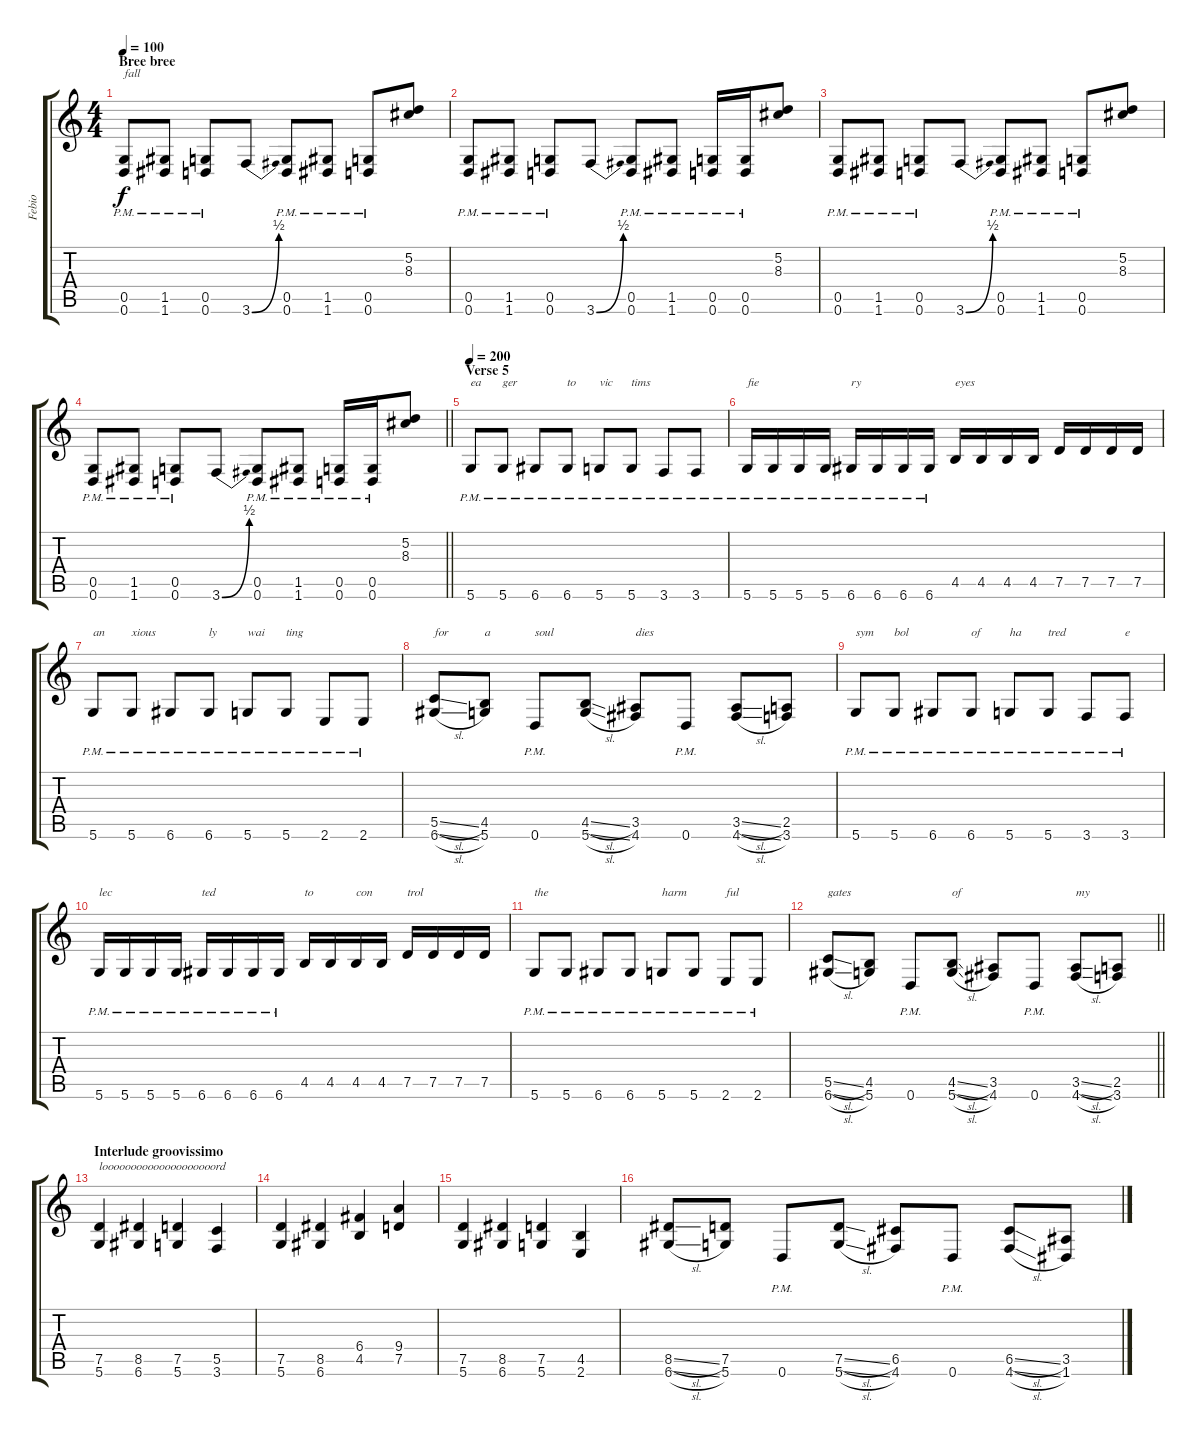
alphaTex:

\track ("Febio" "Febio") {instrument distortionguitar}
\staff {score tabs}
\tuning (D4 A3 F3 C3 G2 D2) {hide}
\ts (4 4)
\section ("" "Bree bree")
\tempo 100
\clef g2
\ks c
(0.5{pm} 0.6{pm}).8{txt "fall" dy f} (1.5{pm} 1.6{pm}).8 (0.5{pm} 0.6{pm}).8 3.6{be (bend 0 0 60 2)}.8 (0.5{pm} 0.6{pm}).8 (1.5{pm} 1.6{pm}).8 (0.5{pm} 0.6{pm}).8 (5.2 8.3).8 |
(0.5{pm} 0.6{pm}).8 (1.5{pm} 1.6{pm}).8 (0.5{pm} 0.6{pm}).8 3.6{be (bend 0 0 60 2)}.8 (0.5{pm} 0.6{pm}).8 (1.5{pm} 1.6{pm}).8 (0.5{pm} 0.6{pm}).16 (0.5{pm} 0.6{pm}).16 (5.2 8.3).8 |
(0.5{pm} 0.6{pm}).8 (1.5{pm} 1.6{pm}).8 (0.5{pm} 0.6{pm}).8 3.6{be (bend 0 0 60 2)}.8 (0.5{pm} 0.6{pm}).8 (1.5{pm} 1.6{pm}).8 (0.5{pm} 0.6{pm}).8 (5.2 8.3).8 |
\barLineRight lightlight
(0.5{pm} 0.6{pm}).8 (1.5{pm} 1.6{pm}).8 (0.5{pm} 0.6{pm}).8 3.6{be (bend 0 0 60 2)}.8 (0.5{pm} 0.6{pm}).8 (1.5{pm} 1.6{pm}).8 (0.5{pm} 0.6{pm}).16 (0.5{pm} 0.6{pm}).16 (5.2 8.3).8 |
\section ("" "Verse 5")
\tempo 200
5.6{pm}.8{txt "ea"} 5.6{pm}.8{txt "ger"} 6.6{pm}.8 6.6{pm}.8{txt "to"} 5.6{pm}.8{txt "vic"} 5.6{pm}.8{txt "tims"} 3.6{pm}.8 3.6{pm}.8 |
5.6{pm}.16{txt "fie"} 5.6{pm}.16 5.6{pm}.16 5.6{pm}.16 6.6{pm}.16{txt "ry"} 6.6{pm}.16 6.6{pm}.16 6.6{pm}.16 4.5.16{txt "eyes"} 4.5.16 4.5.16 4.5.16 7.5.16 7.5.16 7.5.16 7.5.16 |
5.6{pm}.8{txt "an"} 5.6{pm}.8{txt "xious"} 6.6{pm}.8 6.6{pm}.8{txt "ly"} 5.6{pm}.8{txt "wai"} 5.6{pm}.8{txt "ting"} 2.6{pm}.8 2.6{pm}.8 |
(5.5{sl} 6.6{sl}).8{txt "for "} (4.5 5.6).8{txt "a"} 0.6{pm}.8{txt "soul"} (4.5{sl} 5.6{sl}).8 (3.5 4.6).8{txt "dies"} 0.6{pm}.8 (3.5{sl} 4.6{sl}).8 (2.5 3.6).8 |
5.6{pm}.8{txt "sym"} 5.6{pm}.8{txt "bol"} 6.6{pm}.8 6.6{pm}.8{txt "of"} 5.6{pm}.8{txt "ha"} 5.6{pm}.8{txt "tred"} 3.6{pm}.8 3.6{pm}.8{txt "e"} |
5.6{pm}.16{txt "lec"} 5.6{pm}.16 5.6{pm}.16 5.6{pm}.16 6.6{pm}.16{txt "ted"} 6.6{pm}.16 6.6{pm}.16 6.6{pm}.16 4.5.16{txt "to"} 4.5.16 4.5.16{txt "con"} 4.5.16 7.5.16{txt "trol"} 7.5.16 7.5.16 7.5.16 |
5.6{pm}.8{txt "the"} 5.6{pm}.8 6.6{pm}.8 6.6{pm}.8 5.6{pm}.8{txt "harm"} 5.6{pm}.8 2.6{pm}.8{txt "ful"} 2.6{pm}.8 |
\barLineRight lightlight
(5.5{sl} 6.6{sl}).8{txt "gates"} (4.5 5.6).8 0.6{pm}.8 (4.5{sl} 5.6{sl}).8{txt "of"} (3.5 4.6).8 0.6{pm}.8 (3.5{sl} 4.6{sl}).8{txt "my"} (2.5 3.6).8 |
\section ("" "Interlude groovissimo")
(7.5 5.6).4{txt "loooooooooooooooooooord"} (8.5 6.6).4 (7.5 5.6).4 (5.5 3.6).4 |
(7.5 5.6).4 (8.5 6.6).4 (6.4 4.5).4 (9.4 7.5).4 |
(7.5 5.6).4 (8.5 6.6).4 (7.5 5.6).4 (4.5 2.6).4 |
(8.5{sl} 6.6{sl}).8 (7.5 5.6).8 0.6{pm}.8 (7.5{sl} 5.6{sl}).8 (6.5 4.6).8 0.6{pm}.8 (6.5{sl} 4.6{sl}).8 (3.5 1.6).8
